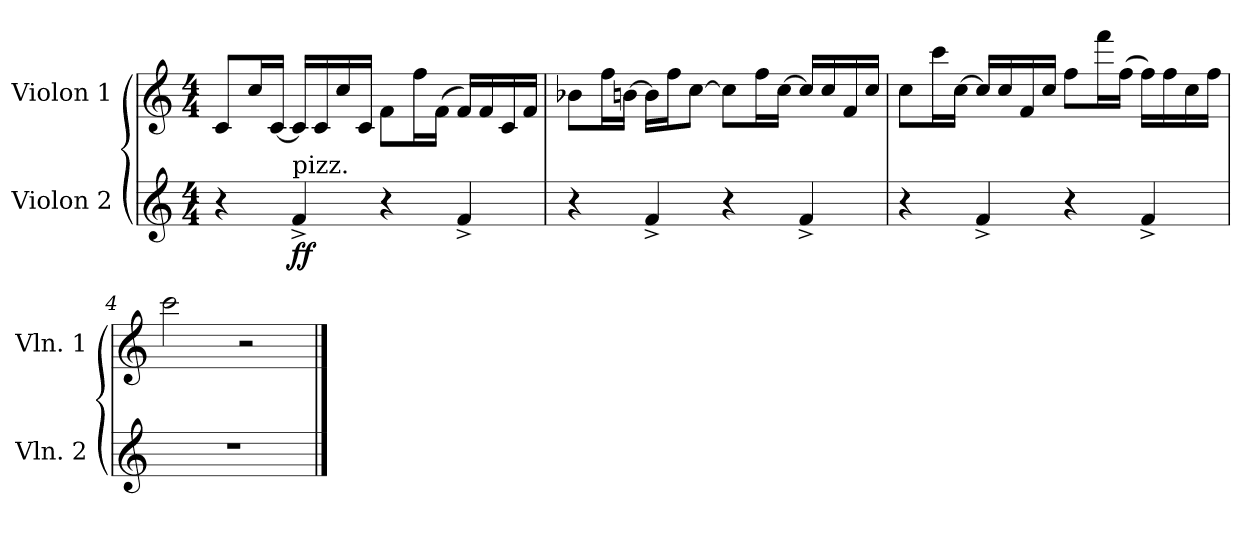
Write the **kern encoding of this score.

**kern	**dynam	**kern
*part2	*part2	*part1
*staff2	*staff2	*staff1
*I"Violon 2	*	*I"Violon 1
*I'Vln. 2	*	*I'Vln. 1
*clefG2	*	*clefG2
*k[]	*	*k[]
*M4/4	*	*M4/4
*MM90	*	*MM90
=1	=1	=1
4r	.	8c/L
.	.	16cc/L
.	.	[16c/JJ
!LO:TX:a:t=pizz.	!	!
!	!LO:DY:b	!
4f^/	ff	16c/LL]
.	.	16c/
.	.	16cc/
.	.	16c/JJ
4r	.	8f\L
.	.	16ff\L
.	.	(16f\JJ
4f^/	.	16f/LL)
.	.	16f/
.	.	16c/
.	.	16f/JJ
=2	=2	=2
4r	.	8b-X\L
.	.	16ff\L
.	.	[16bn\JJ
4f^/	.	16b\LL]
.	.	16ff\J
.	.	[8cc\J
4r	.	8cc\L]
.	.	16ff\L
.	.	[16cc\JJ
4f^/	.	16cc/LL]
.	.	16cc/
.	.	16f/
.	.	16cc/JJ
=3	=3	=3
4r	.	8cc\L
.	.	16ccc\L
.	.	[16cc\JJ
4f^/	.	16cc/LL]
.	.	16cc/
.	.	16f/
.	.	16cc/JJ
4r	.	8ff\L
.	.	16fff\L
.	.	(16ff\JJ
4f^/	.	16ff\LL)
.	.	16ff\
.	.	16cc\
.	.	16ff\JJ
!!LO:LB:g=z
=4	=4	=4
1r	.	2ccc\
.	.	2r
==	==	==
*-	*-	*-
